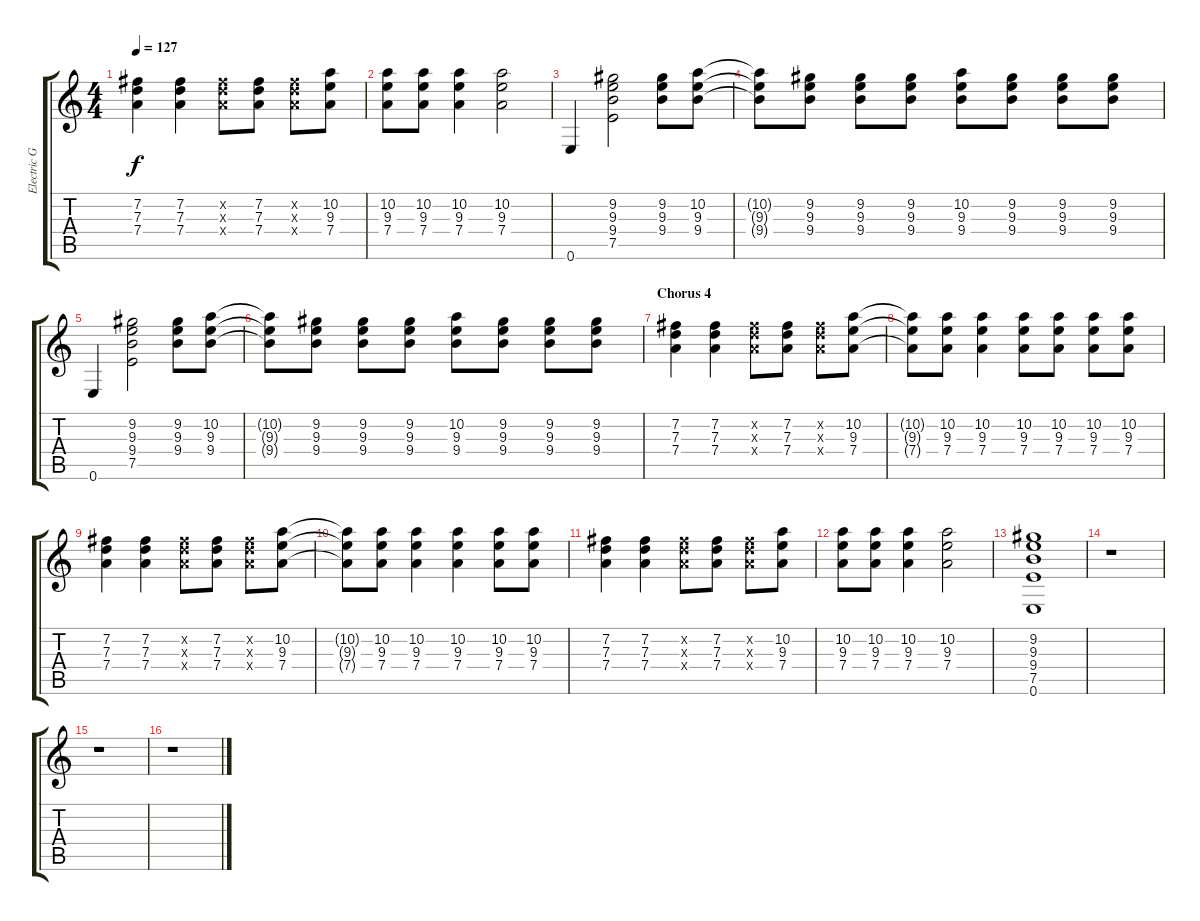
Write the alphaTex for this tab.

\track ("Electric Guitar 3 (Right)" "Electric G") {instrument electricguitarclean}
\staff {score tabs}
\tuning (E4 B3 G3 D3 A2 E2) {hide}
\ts (4 4)
\tempo 127
\clef g2
\ks c
(7.2 7.3 7.4).4{dy f} (7.2 7.3 7.4).4 (7.2{x} 7.3{x} 7.4{x}).8 (7.2 7.3 7.4).8 (7.2{x} 7.3{x} 7.4{x}).8 (10.2 9.3 7.4).8 |
(10.2 9.3 7.4).8 (10.2 9.3 7.4).8 (10.2 9.3 7.4).4 (10.2 9.3 7.4).2 |
0.6.4 (9.2 9.3 9.4 7.5).2 (9.2 9.3 9.4).8 (10.2 9.3 9.4).8 |
(10.2{t} 9.3{t} 9.4{t}).8 (9.2 9.3 9.4).8 (9.2 9.3 9.4).8 (9.2 9.3 9.4).8 (10.2 9.3 9.4).8 (9.2 9.3 9.4).8 (9.2 9.3 9.4).8 (9.2 9.3 9.4).8 |
0.6.4 (9.2 9.3 9.4 7.5).2 (9.2 9.3 9.4).8 (10.2 9.3 9.4).8 |
(10.2{t} 9.3{t} 9.4{t}).8 (9.2 9.3 9.4).8 (9.2 9.3 9.4).8 (9.2 9.3 9.4).8 (10.2 9.3 9.4).8 (9.2 9.3 9.4).8 (9.2 9.3 9.4).8 (9.2 9.3 9.4).8 |
\section ("" "Chorus 4")
(7.2 7.3 7.4).4 (7.2 7.3 7.4).4 (7.2{x} 7.3{x} 7.4{x}).8 (7.2 7.3 7.4).8 (7.2{x} 7.3{x} 7.4{x}).8 (10.2 9.3 7.4).8 |
(10.2{t} 9.3{t} 7.4{t}).8 (10.2 9.3 7.4).8 (10.2 9.3 7.4).4 (10.2 9.3 7.4).8 (10.2 9.3 7.4).8 (10.2 9.3 7.4).8 (10.2 9.3 7.4).8 |
(7.2 7.3 7.4).4 (7.2 7.3 7.4).4 (7.2{x} 7.3{x} 7.4{x}).8 (7.2 7.3 7.4).8 (7.2{x} 7.3{x} 7.4{x}).8 (10.2 9.3 7.4).8 |
(10.2{t} 9.3{t} 7.4{t}).8 (10.2 9.3 7.4).8 (10.2 9.3 7.4).4 (10.2 9.3 7.4).4 (10.2 9.3 7.4).8 (10.2 9.3 7.4).8 |
(7.2 7.3 7.4).4 (7.2 7.3 7.4).4 (7.2{x} 7.3{x} 7.4{x}).8 (7.2 7.3 7.4).8 (7.2{x} 7.3{x} 7.4{x}).8 (10.2 9.3 7.4).8 |
(10.2 9.3 7.4).8 (10.2 9.3 7.4).8 (10.2 9.3 7.4).4 (10.2 9.3 7.4).2 |
(9.2 9.3 9.4 7.5 0.6).1 |
r.1 |
r.1 |
r.1
